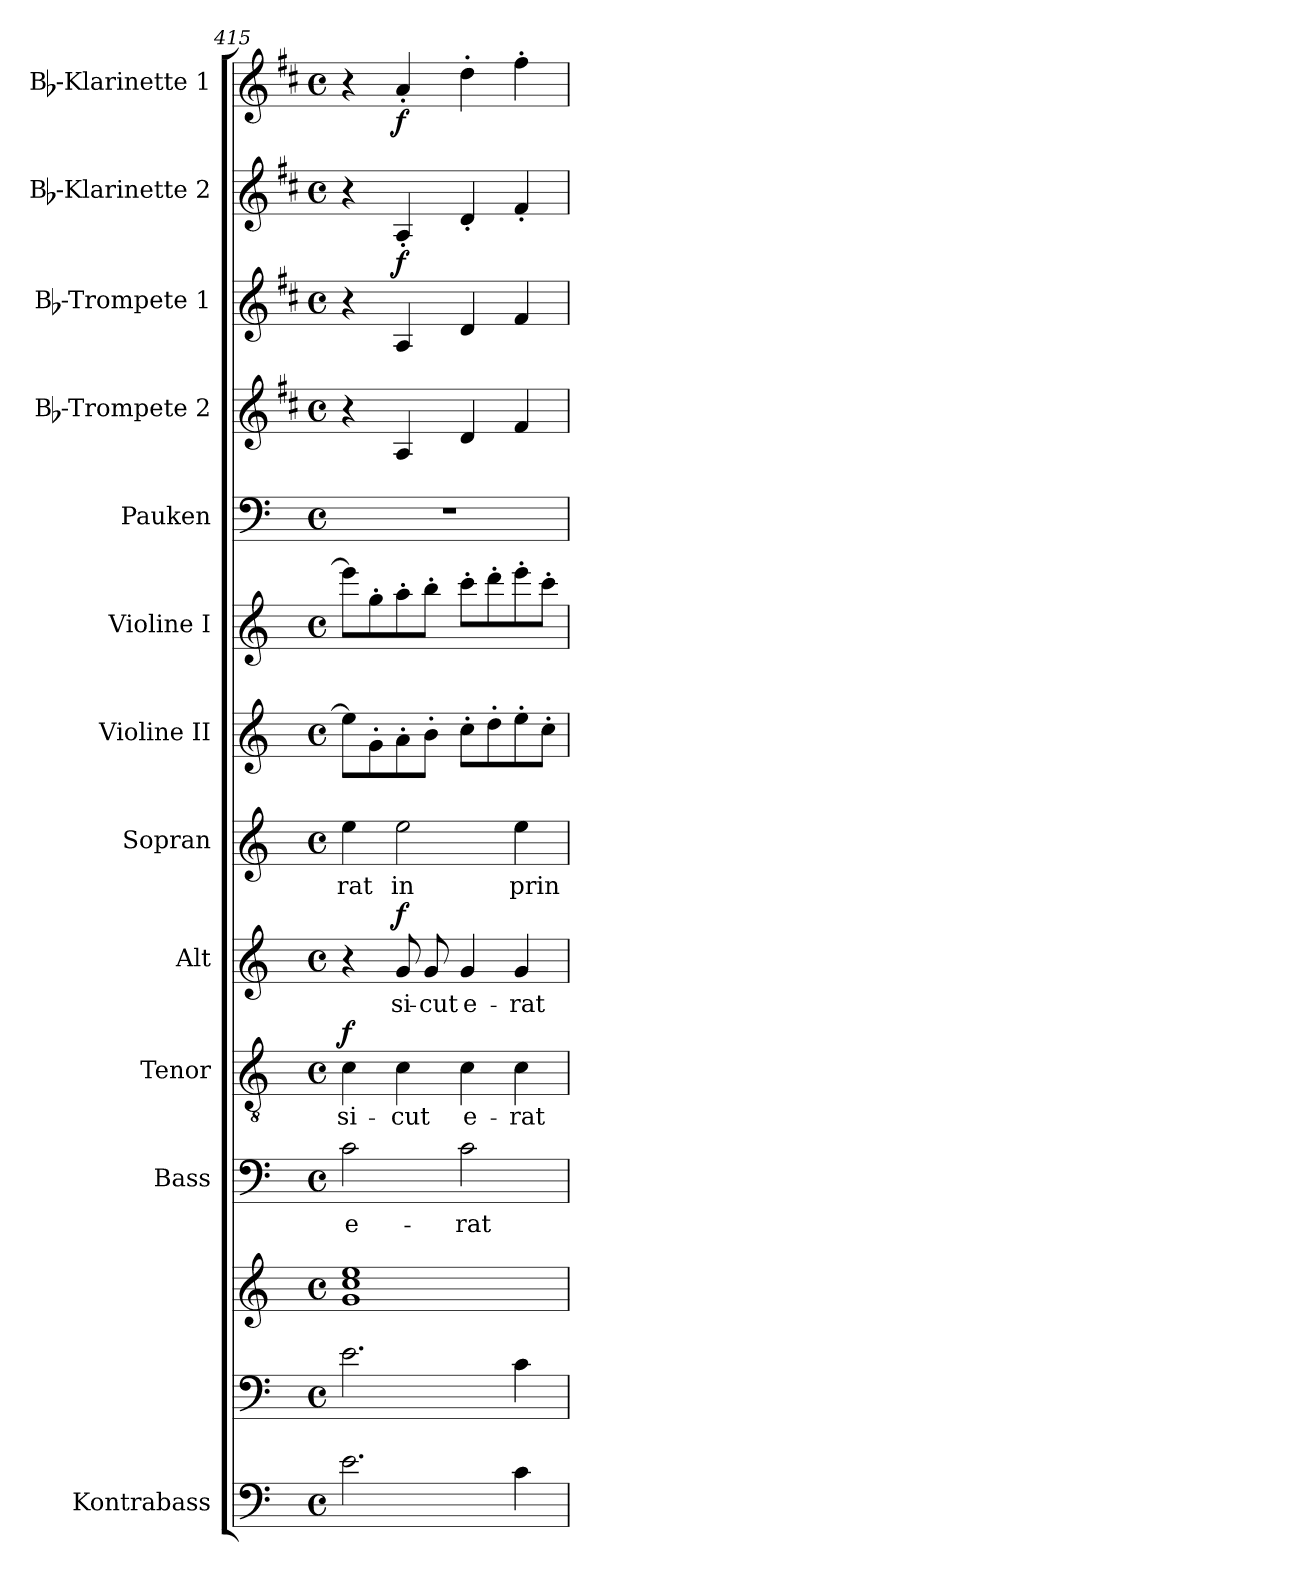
**kern	**kern	**kern	**kern	**text	**kern	**text	**dynam	**kern	**text	**dynam	**kern	**text	**kern	**kern	**kern	**kern	**kern	**kern	**dynam	**kern	**dynam
*part13	*part12	*part12	*part11	*part11	*part10	*part10	*part10	*part9	*part9	*part9	*part8	*part8	*part7	*part6	*part5	*part4	*part3	*part2	*part2	*part1	*part1
*staff14	*staff13	*staff12	*staff11	*staff11	*staff10	*staff10	*staff10	*staff9	*staff9	*staff9	*staff8	*staff8	*staff7	*staff6	*staff5	*staff4	*staff3	*staff2	*staff2	*staff1	*staff1
*I"Kontrabass	*	*	*I"Bass	*	*I"Tenor	*	*	*I"Alt	*	*	*I"Sopran	*	*I"Violine II	*I"Violine I	*I"Pauken	*I"Bb-Trompete 2	*I"Bb-Trompete 1	*I"Bb-Klarinette 2	*	*I"Bb-Klarinette 1	*
*I'Kb.	*	*	*I'B.	*	*I'T.	*	*	*I'A.	*	*	*I'S.	*	*I'Vl. II	*I'Vl. I	*I'Pk.	*I'Bb Trp. 2	*I'Bb Trp. 1	*I'Bb Kl. 2	*	*I'Bb Kl. 1	*
!!LO:PB:g=z
*clefF4	*clefF4	*clefG2	*clefF4	*	*clefGv2	*	*	*clefG2	*	*	*clefG2	*	*clefG2	*clefG2	*clefF4	*clefG2	*clefG2	*clefG2	*	*clefG2	*
*ITrd7c12	*	*	*	*	*	*	*	*	*	*	*	*	*	*	*	*ITrd1c2	*ITrd1c2	*ITrd1c2	*	*ITrd1c2	*
*k[]	*k[]	*k[]	*k[]	*	*k[]	*	*	*k[]	*	*	*k[]	*	*k[]	*k[]	*k[]	*k[]	*k[]	*k[]	*	*k[]	*
*C:	*C:	*C:	*C:	*	*C:	*	*	*C:	*	*	*C:	*	*C:	*C:	*C:	*C:	*C:	*C:	*	*C:	*
*M4/4	*M4/4	*M4/4	*M4/4	*	*M4/4	*	*	*M4/4	*	*	*M4/4	*	*M4/4	*M4/4	*M4/4	*M4/4	*M4/4	*M4/4	*	*M4/4	*
*met(c)	*met(c)	*met(c)	*met(c)	*	*met(c)	*	*	*met(c)	*	*	*met(c)	*	*met(c)	*met(c)	*met(c)	*met(c)	*met(c)	*met(c)	*	*met(c)	*
=415	=415	=415	=415	=415	=415	=415	=415	=415	=415	=415	=415	=415	=415	=415	=415	=415	=415	=415	=415	=415	=415
!	!	!	!	!LO:LY:b	!	!LO:LY:b	!LO:DY:a	!	!	!	!	!LO:LY:b	!	!	!	!	!	!	!	!	!
2.E\	2.e\	1g 1cc 1ee	2c\	e-	4c\	si-	f	4r	.	.	4ee\	-rat	8ee\L]	8eee\L]	1r	4r	4r	4r	.	4r	.
.	.	.	.	.	.	.	.	.	.	.	.	.	8g'>\	8gg'>\	.	.	.	.	.	.	.
!	!	!	!	!	!	!LO:LY:b	!	!	!LO:LY:b	!LO:DY:a	!	!LO:LY:b	!	!	!	!	!	!	!LO:DY:b	!	!LO:DY:b
.	.	.	.	.	4c\	-cut	.	8g/	si-	f	2ee\	in	8a'>\	8aa'>\	.	4G/	4G/	4G'</	f	4g'</	f
!	!	!	!	!	!	!	!	!	!LO:LY:b	!	!	!	!	!	!	!	!	!	!	!	!
.	.	.	.	.	.	.	.	8g/	-cut	.	.	.	8b'>\J	8bb'>\J	.	.	.	.	.	.	.
!	!	!	!	!LO:LY:b	!	!LO:LY:b	!	!	!LO:LY:b	!	!	!	!	!	!	!	!	!	!	!	!
.	.	.	2c\	-rat	4c\	e-	.	4g/	e-	.	.	.	8cc'>\L	8ccc'>\L	.	4c/	4c/	4c'</	.	4cc'>\	.
.	.	.	.	.	.	.	.	.	.	.	.	.	8dd'>\	8ddd'>\	.	.	.	.	.	.	.
!	!	!	!	!	!	!LO:LY:b	!	!	!LO:LY:b	!	!	!LO:LY:b	!	!	!	!	!	!	!	!	!
4C\	4c\	.	.	.	4c\	-rat	.	4g/	-rat	.	4ee\	prin-	8ee'>\	8eee'>\	.	4e/	4e/	4e'</	.	4ee'>\	.
.	.	.	.	.	.	.	.	.	.	.	.	.	8cc'>\J	8ccc'>\J	.	.	.	.	.	.	.
=	=	=	=	=	=	=	=	=	=	=	=	=	=	=	=	=	=	=	=	=	=
*-	*-	*-	*-	*-	*-	*-	*-	*-	*-	*-	*-	*-	*-	*-	*-	*-	*-	*-	*-	*-	*-
